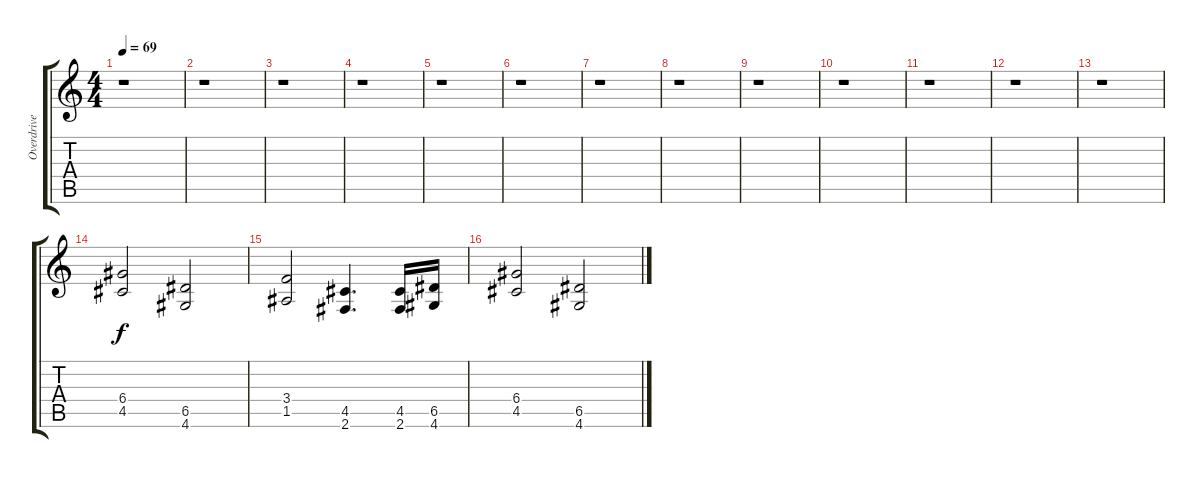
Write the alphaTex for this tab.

\track ("Overdrive Guitar" "Overdrive ") {instrument overdrivenguitar}
\staff {score tabs}
\tuning (E4 B3 G3 D3 A2 E2) {hide}
\ts (4 4)
\tempo 69
\clef g2
\ks c
r.1{dy f} |
r.1 |
r.1 |
r.1 |
r.1 |
r.1 |
r.1 |
r.1 |
r.1 |
r.1 |
r.1 |
r.1 |
r.1 |
(6.4 4.5).2 (6.5 4.6).2 |
(3.4 1.5).2 (4.5 2.6).4{d} (4.5 2.6).16 (6.5 4.6).16 |
(6.4 4.5).2 (6.5 4.6).2
